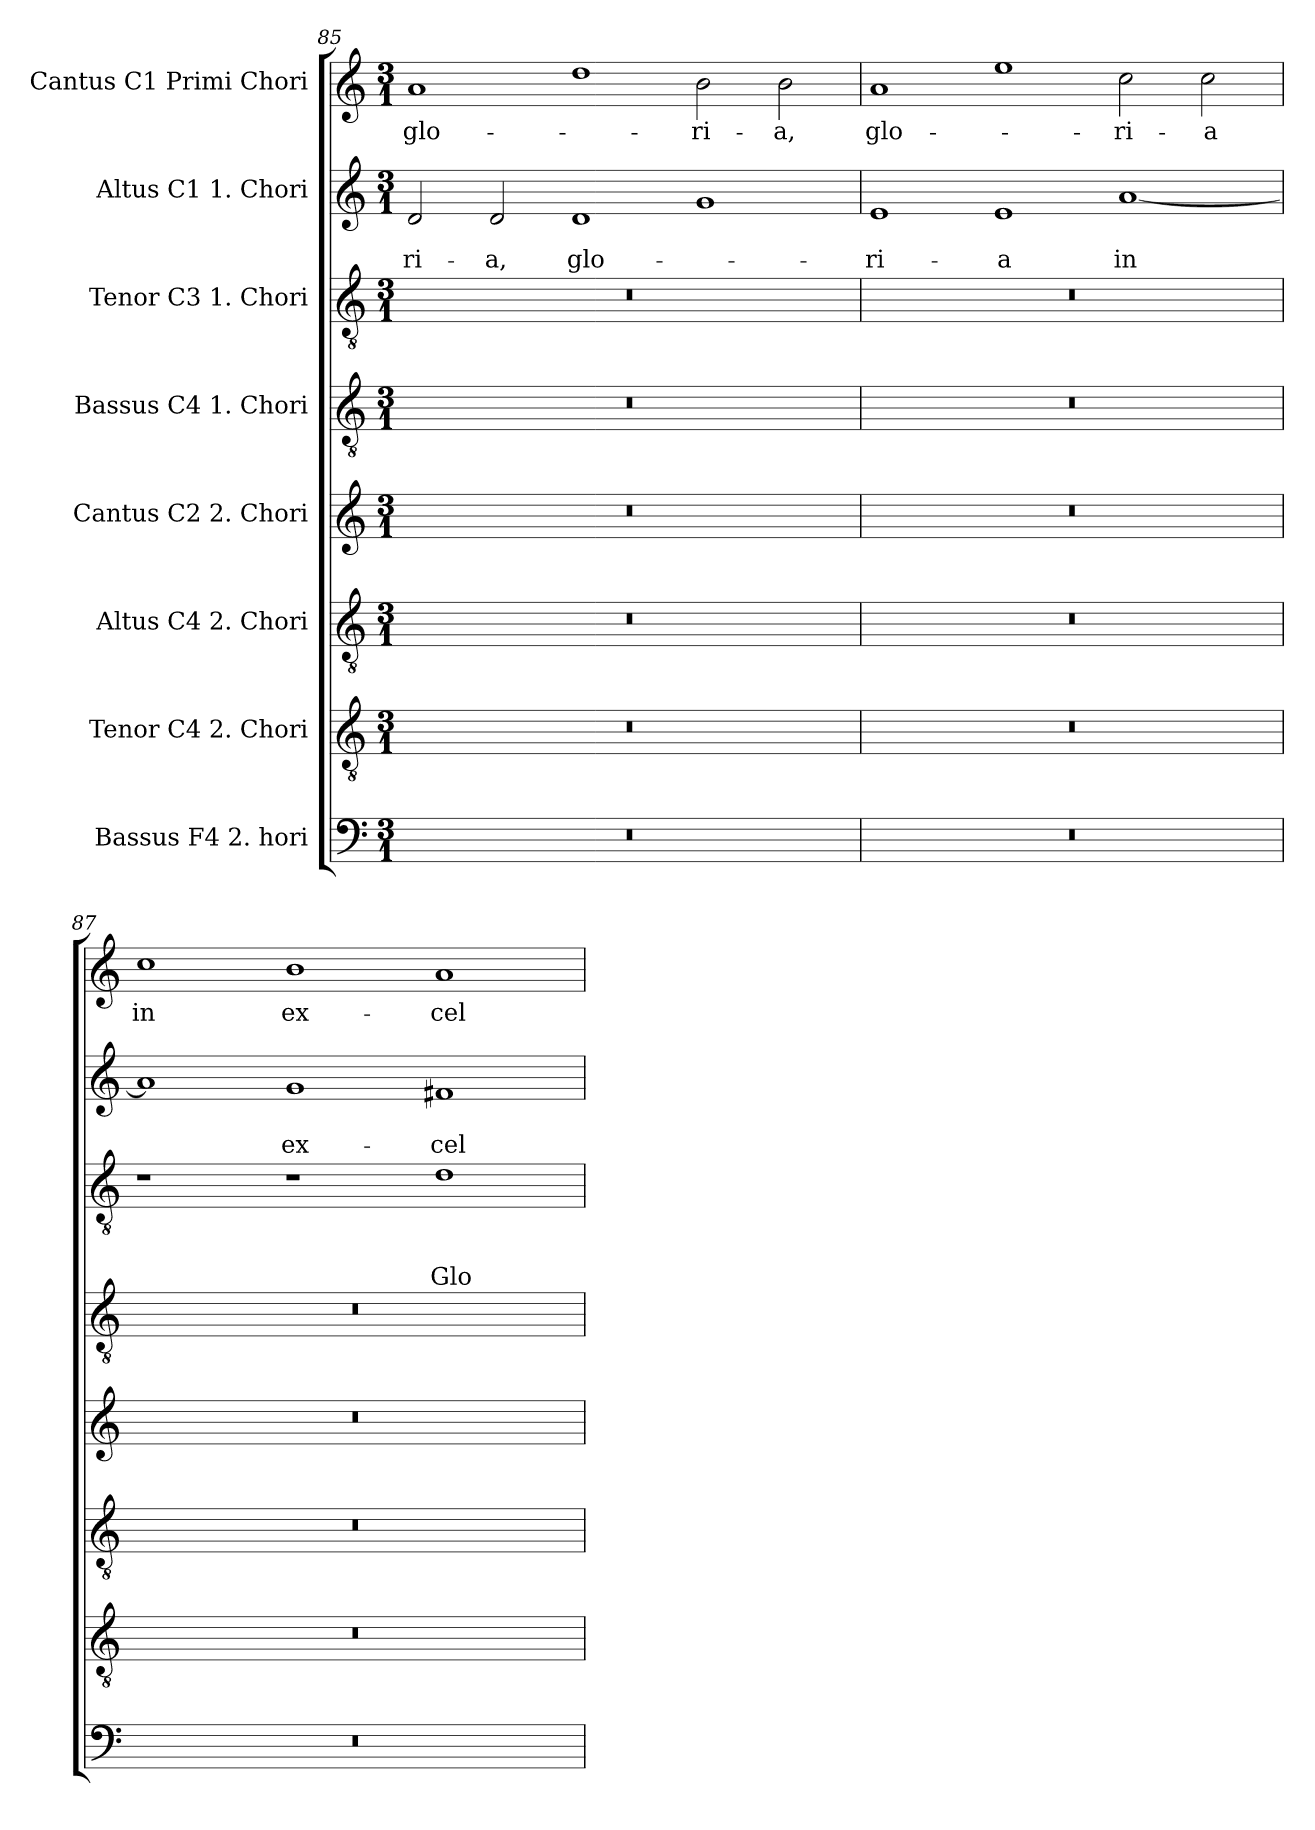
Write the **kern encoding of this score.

**kern	**kern	**kern	**kern	**kern	**kern	**text	**text	**text	**kern	**text	**text	**kern	**text
*part8	*part7	*part6	*part5	*part4	*part3	*part3	*part3	*part3	*part2	*part2	*part2	*part1	*part1
*staff8	*staff7	*staff6	*staff5	*staff4	*staff3	*staff3	*staff3	*staff3	*staff2	*staff2	*staff2	*staff1	*staff1
*I"Bassus F4 2. hori	*I"Tenor C4 2. Chori	*I"Altus C4 2. Chori	*I"Cantus C2 2. Chori	*I"Bassus C4 1. Chori	*I"Tenor C3 1. Chori	*	*	*	*I"Altus C1 1. Chori	*	*	*I"Cantus C1 Primi Chori	*
!!LO:LB:g=z
*clefF4	*clefGv2	*clefGv2	*clefG2	*clefGv2	*clefGv2	*	*	*	*clefG2	*	*	*clefG2	*
*k[]	*k[]	*k[]	*k[]	*k[]	*k[]	*	*	*	*k[]	*	*	*k[]	*
*C:	*C:	*C:	*C:	*C:	*C:	*	*	*	*C:	*	*	*C:	*
*M3/1	*M3/1	*M3/1	*M3/1	*M3/1	*M3/1	*	*	*	*M3/1	*	*	*M3/1	*
=85	=85	=85	=85	=85	=85	=85	=85	=85	=85	=85	=85	=85	=85
0.r	0.r	0.r	0.r	0.r	0.r	.	.	.	2d/	.	-ri-	1a	glo-
.	.	.	.	.	.	.	.	.	2d/	.	-a,	.	.
.	.	.	.	.	.	.	.	.	1d	.	glo-	1dd	.
.	.	.	.	.	.	.	.	.	1g	.	.	2b\	-ri-
.	.	.	.	.	.	.	.	.	.	.	.	2b\	-a,
=86	=86	=86	=86	=86	=86	=86	=86	=86	=86	=86	=86	=86	=86
0.r	0.r	0.r	0.r	0.r	0.r	.	.	.	1e	.	-ri-	1a	glo-
.	.	.	.	.	.	.	.	.	1e	.	-a	1ee	.
.	.	.	.	.	.	.	.	.	[1a	.	in	2cc\	-ri-
.	.	.	.	.	.	.	.	.	.	.	.	2cc\	-a
=87	=87	=87	=87	=87	=87	=87	=87	=87	=87	=87	=87	=87	=87
0.r	0.r	0.r	0.r	0.r	1r	.	.	.	1a]	.	.	1cc	in
.	.	.	.	.	1r	.	.	.	1g	.	ex-	1b	ex-
.	.	.	.	.	1d	.	.	Glo-	1f#X	.	-cel-	1a	-cel-
=	=	=	=	=	=	=	=	=	=	=	=	=	=
*-	*-	*-	*-	*-	*-	*-	*-	*-	*-	*-	*-	*-	*-
